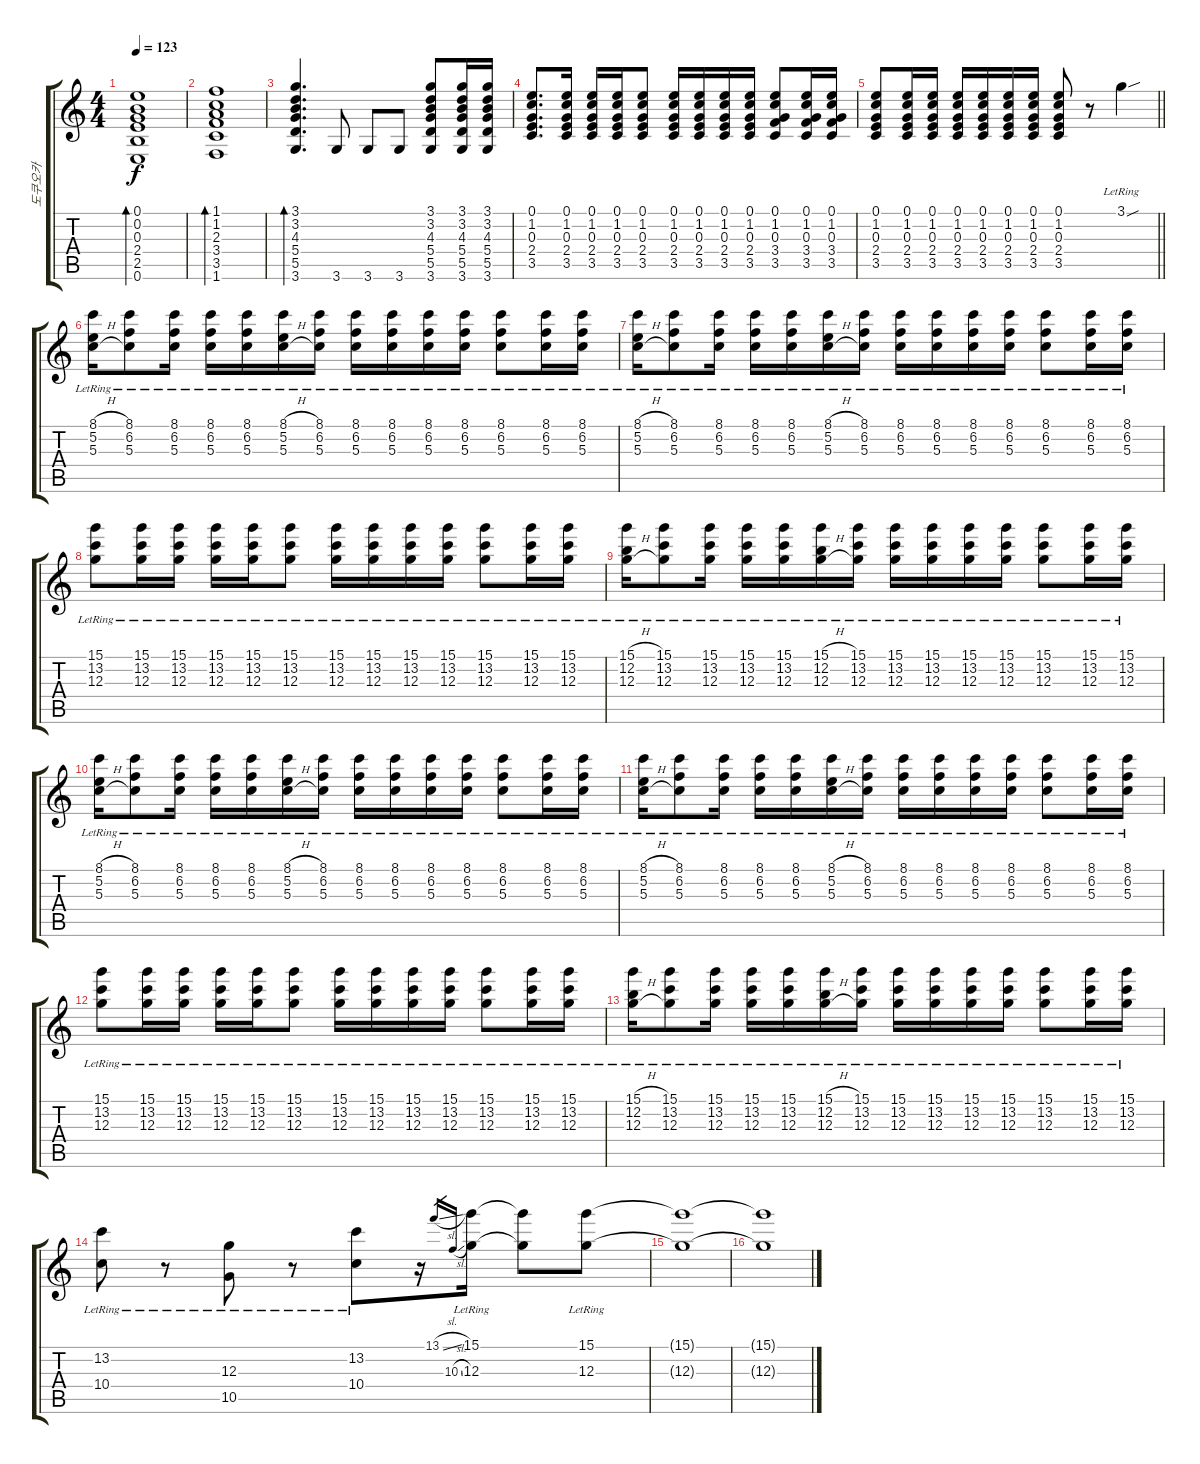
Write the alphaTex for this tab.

\track ("도쿠오카" "도쿠오카") {instrument acousticguitarsteel}
\staff {score tabs}
\tuning (E4 B3 G3 D3 A2 E2) {hide}
\ts (4 4)
\tempo 123
\clef g2
\ks c
(0.1 0.2 0.3 2.4 2.5 0.6).1{bd 120 dy f} |
(1.1 1.2 2.3 3.4 3.5 1.6).1{bd 120} |
(3.1 3.2 4.3 5.4 5.5 3.6).4{d bd 120} 3.6.8 3.6.8 3.6.8 (3.1 3.2 4.3 5.4 5.5 3.6).8 (3.1 3.2 4.3 5.4 5.5 3.6).16 (3.1 3.2 4.3 5.4 5.5 3.6).16 |
(0.1 1.2 0.3 2.4 3.5).8{d} (0.1 1.2 0.3 2.4 3.5).16 (0.1 1.2 0.3 2.4 3.5).16 (0.1 1.2 0.3 2.4 3.5).16 (0.1 1.2 0.3 2.4 3.5).8 (0.1 1.2 0.3 2.4 3.5).16 (0.1 1.2 0.3 2.4 3.5).16 (0.1 1.2 0.3 2.4 3.5).16 (0.1 1.2 0.3 2.4 3.5).16 (0.1 1.2 0.3 3.4 3.5).8 (0.1 1.2 0.3 3.4 3.5).16 (0.1 1.2 0.3 3.4 3.5).16 |
\barLineRight lightlight
(0.1 1.2 0.3 2.4 3.5).8 (0.1 1.2 0.3 2.4 3.5).16 (0.1 1.2 0.3 2.4 3.5).16 (0.1 1.2 0.3 2.4 3.5).16 (0.1 1.2 0.3 2.4 3.5).16 (0.1 1.2 0.3 2.4 3.5).16 (0.1 1.2 0.3 2.4 3.5).16 (0.1 1.2 0.3 2.4 3.5).8 r.8 3.1{sou lr}.4{volume 12} |
(8.1{h lr} 5.2{h lr} 5.3{h lr}).16 (8.1{lr} 6.2{lr} 5.3{lr}).8 (8.1{lr} 6.2{lr} 5.3{lr}).16 (8.1{lr} 6.2{lr} 5.3{lr}).16 (8.1{lr} 6.2{lr} 5.3{lr}).16 (8.1{h lr} 5.2{h lr} 5.3{h lr}).16 (8.1{lr} 6.2{lr} 5.3{lr}).16 (8.1{lr} 6.2{lr} 5.3{lr}).16 (8.1{lr} 6.2{lr} 5.3{lr}).16 (8.1{lr} 6.2{lr} 5.3{lr}).16 (8.1{lr} 6.2{lr} 5.3{lr}).16 (8.1{lr} 6.2{lr} 5.3{lr}).8 (8.1{lr} 6.2{lr} 5.3{lr}).16 (8.1{lr} 6.2{lr} 5.3{lr}).16 |
(8.1{h lr} 5.2{h lr} 5.3{h lr}).16 (8.1{lr} 6.2{lr} 5.3{lr}).8 (8.1{lr} 6.2{lr} 5.3{lr}).16 (8.1{lr} 6.2{lr} 5.3{lr}).16 (8.1{lr} 6.2{lr} 5.3{lr}).16 (8.1{h lr} 5.2{h lr} 5.3{h lr}).16 (8.1{lr} 6.2{lr} 5.3{lr}).16 (8.1{lr} 6.2{lr} 5.3{lr}).16 (8.1{lr} 6.2{lr} 5.3{lr}).16 (8.1{lr} 6.2{lr} 5.3{lr}).16 (8.1{lr} 6.2{lr} 5.3{lr}).16 (8.1{lr} 6.2{lr} 5.3{lr}).8 (8.1{lr} 6.2{lr} 5.3{lr}).16 (8.1{lr} 6.2{lr} 5.3{lr}).16 |
(15.1{lr} 13.2{lr} 12.3{lr}).8 (15.1{lr} 13.2{lr} 12.3{lr}).16 (15.1{lr} 13.2{lr} 12.3{lr}).16 (15.1{lr} 13.2{lr} 12.3{lr}).16 (15.1{lr} 13.2{lr} 12.3{lr}).16 (15.1{lr} 13.2{lr} 12.3{lr}).8 (15.1{lr} 13.2{lr} 12.3{lr}).16 (15.1{lr} 13.2{lr} 12.3{lr}).16 (15.1{lr} 13.2{lr} 12.3{lr}).16 (15.1{lr} 13.2{lr} 12.3{lr}).16 (15.1{lr} 13.2{lr} 12.3{lr}).8 (15.1{lr} 13.2{lr} 12.3{lr}).16 (15.1{lr} 13.2{lr} 12.3{lr}).16 |
(15.1{h lr} 12.2{h lr} 12.3{h lr}).16 (15.1{lr} 13.2{lr} 12.3{lr}).8 (15.1{lr} 13.2{lr} 12.3{lr}).16 (15.1{lr} 13.2{lr} 12.3{lr}).16 (15.1{lr} 13.2{lr} 12.3{lr}).16 (15.1{h lr} 12.2{h lr} 12.3{h lr}).16 (15.1{lr} 13.2{lr} 12.3{lr}).16 (15.1{lr} 13.2{lr} 12.3{lr}).16 (15.1{lr} 13.2{lr} 12.3{lr}).16 (15.1{lr} 13.2{lr} 12.3{lr}).16 (15.1{lr} 13.2{lr} 12.3{lr}).16 (15.1{lr} 13.2{lr} 12.3{lr}).8 (15.1{lr} 13.2{lr} 12.3{lr}).16 (15.1{lr} 13.2{lr} 12.3{lr}).16 |
(8.1{h lr} 5.2{h lr} 5.3{h lr}).16 (8.1{lr} 6.2{lr} 5.3{lr}).8 (8.1{lr} 6.2{lr} 5.3{lr}).16 (8.1{lr} 6.2{lr} 5.3{lr}).16 (8.1{lr} 6.2{lr} 5.3{lr}).16 (8.1{h lr} 5.2{h lr} 5.3{h lr}).16 (8.1{lr} 6.2{lr} 5.3{lr}).16 (8.1{lr} 6.2{lr} 5.3{lr}).16 (8.1{lr} 6.2{lr} 5.3{lr}).16 (8.1{lr} 6.2{lr} 5.3{lr}).16 (8.1{lr} 6.2{lr} 5.3{lr}).16 (8.1{lr} 6.2{lr} 5.3{lr}).8 (8.1{lr} 6.2{lr} 5.3{lr}).16 (8.1{lr} 6.2{lr} 5.3{lr}).16 |
(8.1{h lr} 5.2{h lr} 5.3{h lr}).16 (8.1{lr} 6.2{lr} 5.3{lr}).8 (8.1{lr} 6.2{lr} 5.3{lr}).16 (8.1{lr} 6.2{lr} 5.3{lr}).16 (8.1{lr} 6.2{lr} 5.3{lr}).16 (8.1{h lr} 5.2{h lr} 5.3{h lr}).16 (8.1{lr} 6.2{lr} 5.3{lr}).16 (8.1{lr} 6.2{lr} 5.3{lr}).16 (8.1{lr} 6.2{lr} 5.3{lr}).16 (8.1{lr} 6.2{lr} 5.3{lr}).16 (8.1{lr} 6.2{lr} 5.3{lr}).16 (8.1{lr} 6.2{lr} 5.3{lr}).8 (8.1{lr} 6.2{lr} 5.3{lr}).16 (8.1{lr} 6.2{lr} 5.3{lr}).16 |
(15.1{lr} 13.2{lr} 12.3{lr}).8 (15.1{lr} 13.2{lr} 12.3{lr}).16 (15.1{lr} 13.2{lr} 12.3{lr}).16 (15.1{lr} 13.2{lr} 12.3{lr}).16 (15.1{lr} 13.2{lr} 12.3{lr}).16 (15.1{lr} 13.2{lr} 12.3{lr}).8 (15.1{lr} 13.2{lr} 12.3{lr}).16 (15.1{lr} 13.2{lr} 12.3{lr}).16 (15.1{lr} 13.2{lr} 12.3{lr}).16 (15.1{lr} 13.2{lr} 12.3{lr}).16 (15.1{lr} 13.2{lr} 12.3{lr}).8 (15.1{lr} 13.2{lr} 12.3{lr}).16 (15.1{lr} 13.2{lr} 12.3{lr}).16 |
(15.1{h lr} 12.2{h lr} 12.3{h lr}).16 (15.1{lr} 13.2{lr} 12.3{lr}).8 (15.1{lr} 13.2{lr} 12.3{lr}).16 (15.1{lr} 13.2{lr} 12.3{lr}).16 (15.1{lr} 13.2{lr} 12.3{lr}).16 (15.1{h lr} 12.2{h lr} 12.3{h lr}).16 (15.1{lr} 13.2{lr} 12.3{lr}).16 (15.1{lr} 13.2{lr} 12.3{lr}).16 (15.1{lr} 13.2{lr} 12.3{lr}).16 (15.1{lr} 13.2{lr} 12.3{lr}).16 (15.1{lr} 13.2{lr} 12.3{lr}).16 (15.1{lr} 13.2{lr} 12.3{lr}).8 (15.1{lr} 13.2{lr} 12.3{lr}).16 (15.1{lr} 13.2{lr} 12.3{lr}).16 |
(13.2{lr} 10.4{lr}).8 r.8 (12.3{lr} 10.5{lr}).8 r.8 (13.2{lr} 10.4{lr}).8 r.16 13.1{sl}.16{gr} 10.3{sl}.16{gr} (15.1{lr} 12.3{lr}).16 (15.1{t} 12.3{t}).8 (15.1{lr} 12.3{lr}).8 |
(15.1{t} 12.3{t}).1 |
(15.1{t} 12.3{t}).1
